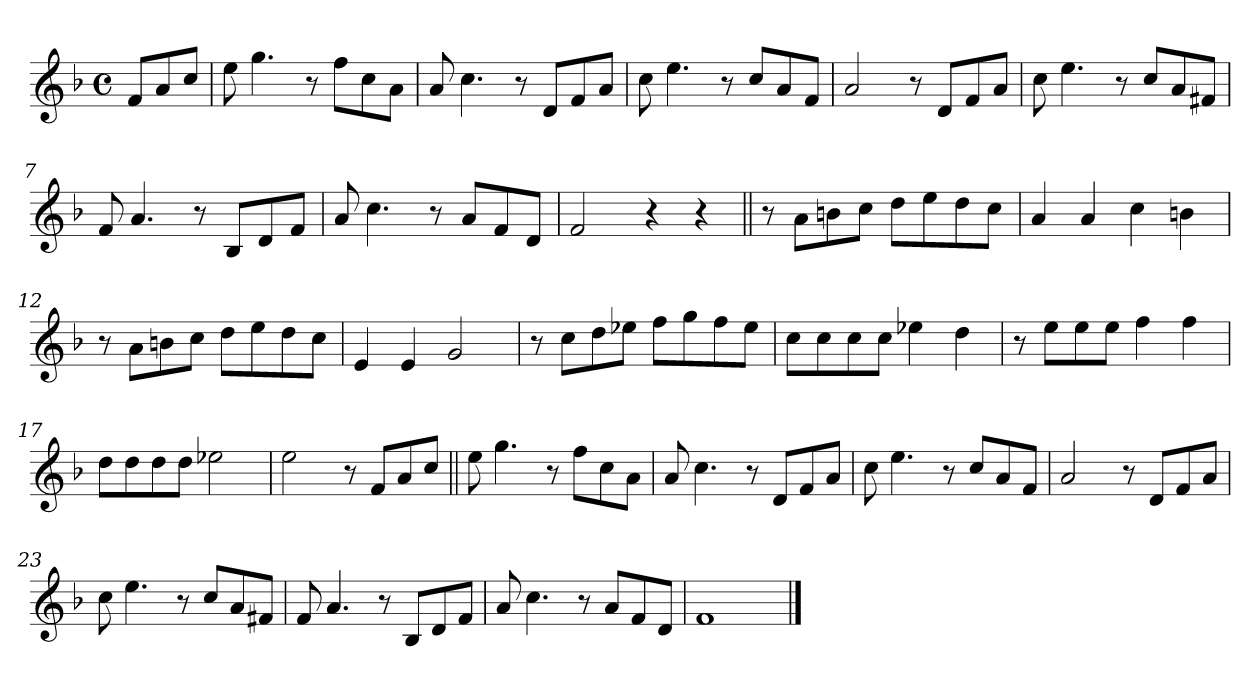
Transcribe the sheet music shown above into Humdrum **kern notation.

**kern
*part1
*staff1
*clefG2
*k[b-]
*F:
*M4/4
*met(c)
=1
8fL
8a
8ccJ
=2
8ee
4.gg
8r
8ffL
8cc
8aJ
=3
8a
4.cc
8r
8dL
8f
8aJ
=4
8cc
4.ee
8r
8ccL
8a
8fJ
=5
2a
8r
8dL
8f
8aJ
!!LO:LB:g=z
=6
8cc
4.ee
8r
8ccL
8a
8f#J
=7
8f
4.a
8r
8B-L
8d
8fJ
=8
8a
4.cc
8r
8aL
8f
8dJ
=9
2f
4r
4r
!!LO:LB:g=z
=10||
8r
8aL
8b
8ccJ
8ddL
8ee
8dd
8ccJ
=11
4a
4a
4cc
4b
=12
8r
8aL
8b
8ccJ
8ddL
8ee
8dd
8ccJ
=13
4e
4e
2g
!!LO:LB:g=z
=14
8r
8ccL
8dd
8ee-J
8ffL
8gg
8ff
8ee-J
=15
8ccL
8cc
8cc
8ccJ
4ee-
4dd
=16
8r
8eeL
8ee
8eeJ
4ff
4ff
=17
8ddL
8dd
8dd
8ddJ
2ee-
=18
2ee
8r
8fL
8a
8ccJ
!!LO:LB:g=z
=19||
8ee
4.gg
8r
8ffL
8cc
8aJ
=20
8a
4.cc
8r
8dL
8f
8aJ
=21
8cc
4.ee
8r
8ccL
8a
8fJ
=22
2a
8r
8dL
8f
8aJ
!!LO:LB:g=z
=23
8cc
4.ee
8r
8ccL
8a
8f#J
=24
8f
4.a
8r
8B-L
8d
8fJ
=25
8a
4.cc
8r
8aL
8f
8dJ
=26
1f
==
*-
